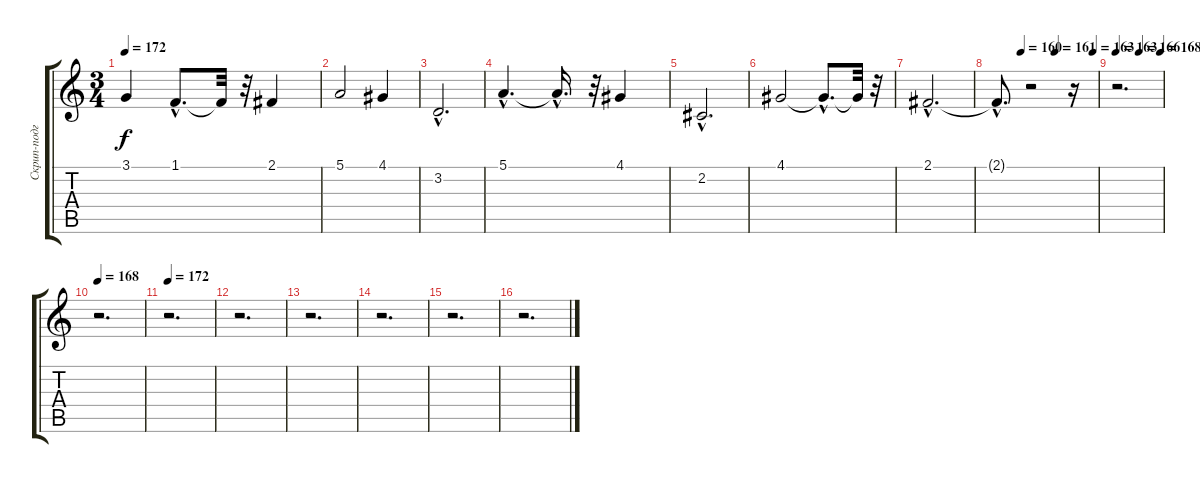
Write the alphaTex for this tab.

\track ("Скрип-подголоски" "Скрип-подг") {instrument stringensemble2}
\staff {score tabs}
\tuning (E4 B3 G3 D3 A2 E2) {hide}
\ts (3 4)
\tempo 172
\clef g2
\ks c
3.1.4{dy f} 1.1{hac}.8{d} 1.1{t}.32 r.32 2.1.4 |
5.1.2 4.1.4 |
3.2{hac}.2{d} |
5.1{hac}.4{d} 5.1{hac t}.16{d} r.32 4.1.4 |
2.2{hac}.2{d} |
4.1.2 4.1{hac t}.8{d} 4.1{t}.32 r.32 |
2.1{hac}.2{d} |
\tempo (160 0.25)
\tempo (161 0.5833333333333334)
\tempo (163 0.9583333333333334)
2.1{hac t}.8{d} r.2 r.16 |
\tempo 163
\tempo (166 0.5)
\tempo (168 0.9583333333333334)
r.2{d} |
\tempo 168
r.2{d} |
\tempo 172
r.2{d} |
r.2{d} |
r.2{d} |
r.2{d} |
r.2{d} |
r.2{d}
